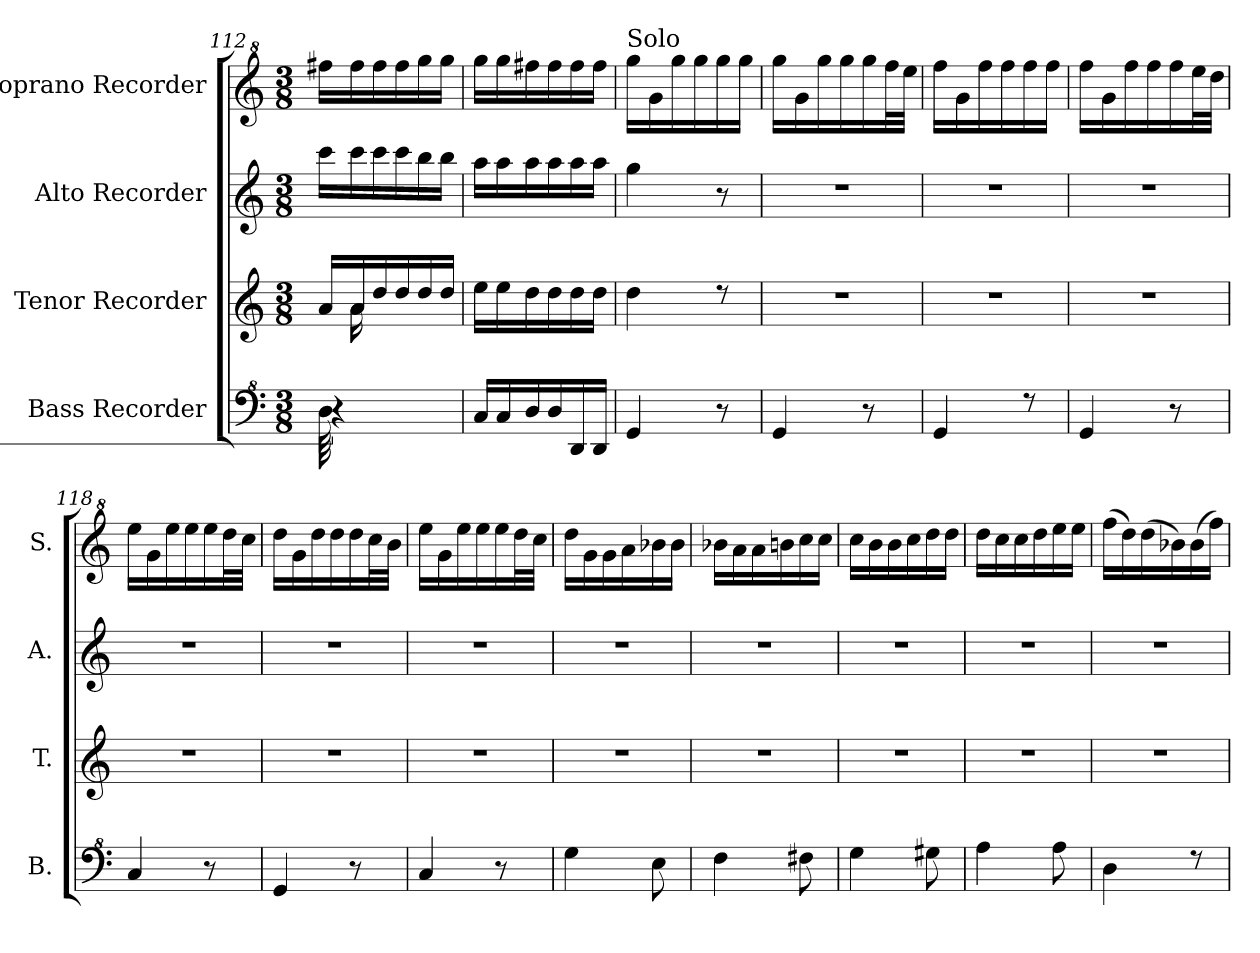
**kern	**kern	**kern	**kern
*part4	*part3	*part2	*part1
*staff4	*staff3	*staff2	*staff1
*I"Bass Recorder	*I"Tenor Recorder	*I"Alto Recorder	*I"Soprano Recorder
*I'B.	*I'T.	*I'A.	*I'S.
*clefF^4	*clefG2	*clefG2	*clefG^2
*k[]	*k[]	*k[]	*k[]
*M3/8	*M3/8	*M3/8	*M3/8
=112	=112	=112	=112
*	*^	*	*
64d\	16a/LL	16ryy	16ccc\LL	16fff#X\LL
!LO:N:vis=4..	!	!	!	!
64%23r	.	.	.	.
.	16a/	16a\	16ccc\	16fff#\
.	16dd/	4ryy	16ccc\	16fff#\
.	16dd/	.	16ccc\	16fff#\
.	16dd/	.	16bb\	16ggg\
.	16dd/JJ	.	16bb\JJ	16ggg\JJ
*	*v	*v	*	*
=113	=113	=113	=113
16c/LL	16ee\LL	16aa\LL	16ggg\LL
16c/	16ee\	16aa\	16ggg\
16d/	16dd\	16aa\	16fff#X\
16d/	16dd\	16aa\	16fff#\
16D/	16dd\	16aa\	16fff#\
16D/JJ	16dd\JJ	16aa\JJ	16fff#\JJ
=114	=114	=114	=114
!	!	!	!LO:TX:a:t=Solo
4G/	4dd\	4gg\	16ggg\LL
.	.	.	16gg\
.	.	.	16ggg\
.	.	.	16ggg\
8r	8rdd	8r	16ggg\
.	.	.	16ggg\JJ
=115	=115	=115	=115
4G/	4.r	4.r	16ggg\LL
.	.	.	16gg\
.	.	.	16ggg\
.	.	.	16ggg\
8r	.	.	16ggg\
.	.	.	32fff\L
.	.	.	32eee\JJJ
=116	=116	=116	=116
4G/	4.r	4.r	16fff\LL
.	.	.	16gg\
.	.	.	16fff\
.	.	.	16fff\
8rf	.	.	16fff\
.	.	.	16fff\JJ
=117	=117	=117	=117
4G/	4.r	4.r	16fff\LL
.	.	.	16gg\
.	.	.	16fff\
.	.	.	16fff\
8r	.	.	16fff\
.	.	.	32eee\L
.	.	.	32ddd\JJJ
=118	=118	=118	=118
4c/	4.r	4.r	16eee\LL
.	.	.	16gg\
.	.	.	16eee\
.	.	.	16eee\
8r	.	.	16eee\
.	.	.	32ddd\L
.	.	.	32ccc\JJJ
!!LO:LB:g=z
=119	=119	=119	=119
4G/	4.r	4.r	16ddd\LL
.	.	.	16gg\
.	.	.	16ddd\
.	.	.	16ddd\
8r	.	.	16ddd\
.	.	.	32ccc\L
.	.	.	32bb\JJJ
=120	=120	=120	=120
4c/	4.r	4.r	16eee\LL
.	.	.	16gg\
.	.	.	16eee\
.	.	.	16eee\
8r	.	.	16eee\
.	.	.	32ddd\L
.	.	.	32ccc\JJJ
=121	=121	=121	=121
4g\	4.r	4.r	16ddd\LL
.	.	.	16gg\
.	.	.	16gg\
.	.	.	16aa\
8e\	.	.	16bb-X\
.	.	.	16bb-\JJ
=122	=122	=122	=122
4f\	4.r	4.r	16bb-X\LL
.	.	.	16aa\
.	.	.	16aa\
.	.	.	16bbn\
8f#X\	.	.	16ccc\
.	.	.	16ccc\JJ
=123	=123	=123	=123
4g\	4.r	4.r	16ccc\LL
.	.	.	16bb\
.	.	.	16bb\
.	.	.	16ccc\
8g#X\	.	.	16ddd\
.	.	.	16ddd\JJ
=124	=124	=124	=124
4a\	4.r	4.r	16ddd\LL
.	.	.	16ccc\
.	.	.	16ccc\
.	.	.	16ddd\
8a\	.	.	16eee\
.	.	.	16eee\JJ
=125	=125	=125	=125
4d\	4.r	4.r	(16fff\LL
.	.	.	16ddd\)
.	.	.	(16ddd\
.	.	.	16bb-X\)
8rf	.	.	(16bb-\
.	.	.	16fff\JJ)
=	=	=	=
*-	*-	*-	*-
